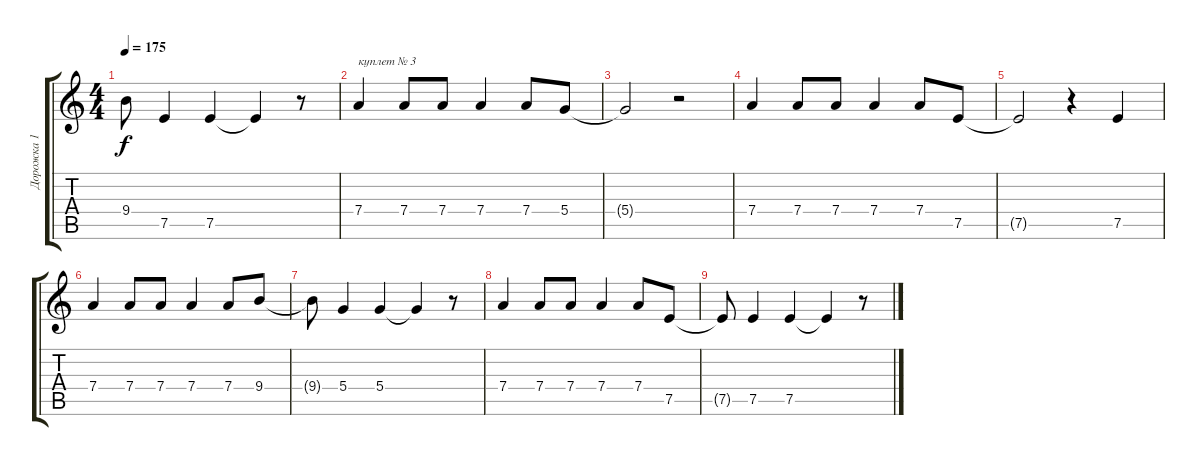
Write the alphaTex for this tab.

\track ("Дорожка 1" "Дорожка 1") {instrument distortionguitar}
\staff {score tabs}
\tuning (E4 B3 G3 D3 A2 E2) {hide}
\ts (4 4)
\tempo 175
\clef g2
\ks c
9.4{t}.8{dy f} 7.5.4 7.5.4 7.5{t}.4 r.8 |
7.4.4{txt "куплет № 3"} 7.4.8 7.4.8 7.4.4 7.4.8 5.4.8 |
5.4{t}.2 r.2 |
7.4.4 7.4.8 7.4.8 7.4.4 7.4.8 7.5.8 |
7.5{t}.2 r.4 7.5.4 |
7.4.4 7.4.8 7.4.8 7.4.4 7.4.8 9.4.8 |
9.4{t}.8 5.4.4 5.4.4 5.4{t}.4 r.8 |
7.4.4 7.4.8 7.4.8 7.4.4 7.4.8 7.5.8 |
7.5{t}.8 7.5.4 7.5.4 7.5{t}.4 r.8
